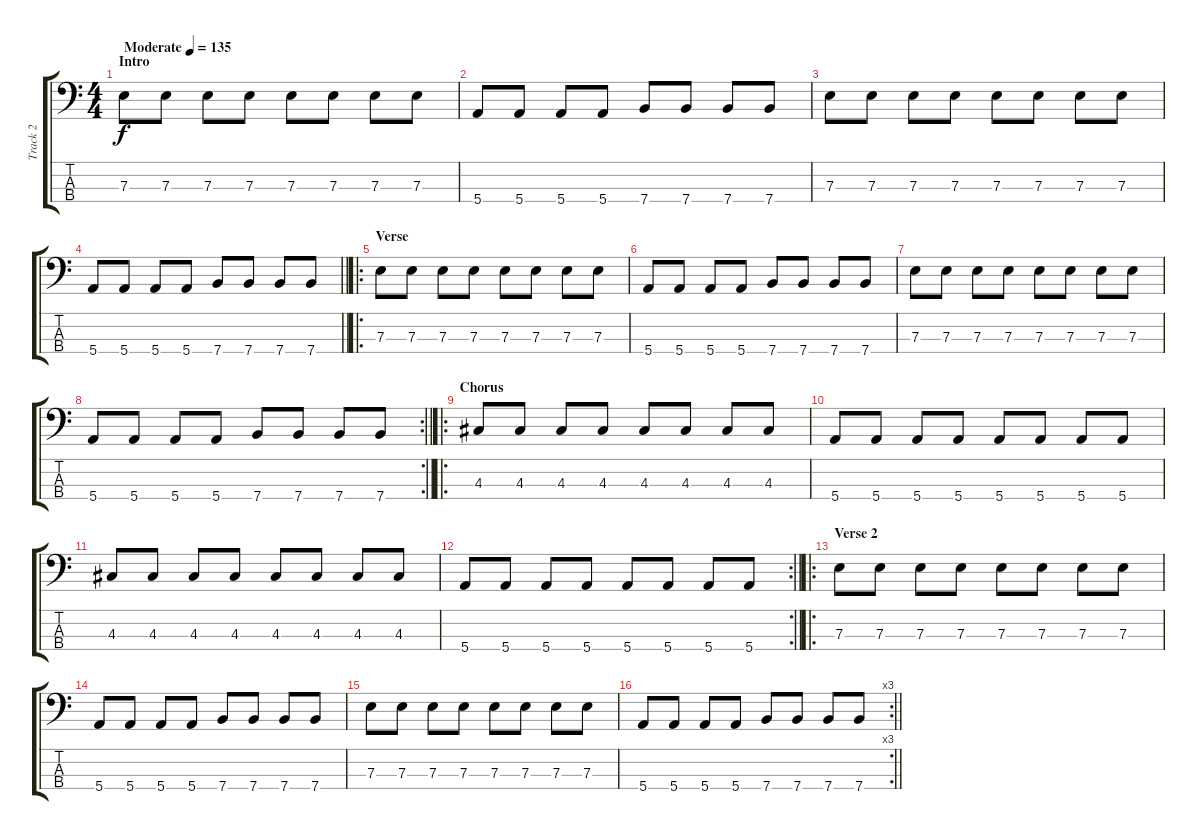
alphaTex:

\track ("Track 2" "Track 2") {instrument electricbasspick}
\staff {score tabs}
\tuning (G2 D2 A1 E1) {hide}
\ts (4 4)
\section ("" "Intro")
\tempo (135 "Moderate")
\clef f4
\ks c
7.3.8{dy f instrument electricbasspick} 7.3.8 7.3.8 7.3.8 7.3.8 7.3.8 7.3.8 7.3.8 |
5.4.8 5.4.8 5.4.8 5.4.8 7.4.8 7.4.8 7.4.8 7.4.8 |
7.3.8 7.3.8 7.3.8 7.3.8 7.3.8 7.3.8 7.3.8 7.3.8 |
\barLineRight lightlight
5.4.8 5.4.8 5.4.8 5.4.8 7.4.8 7.4.8 7.4.8 7.4.8 |
\ro
\section ("" "Verse")
7.3.8 7.3.8 7.3.8 7.3.8 7.3.8 7.3.8 7.3.8 7.3.8 |
5.4.8 5.4.8 5.4.8 5.4.8 7.4.8 7.4.8 7.4.8 7.4.8 |
7.3.8 7.3.8 7.3.8 7.3.8 7.3.8 7.3.8 7.3.8 7.3.8 |
\rc 2
\barLineRight lightlight
5.4.8 5.4.8 5.4.8 5.4.8 7.4.8 7.4.8 7.4.8 7.4.8 |
\ro
\section ("" "Chorus")
4.3.8 4.3.8 4.3.8 4.3.8 4.3.8 4.3.8 4.3.8 4.3.8 |
5.4.8 5.4.8 5.4.8 5.4.8 5.4.8 5.4.8 5.4.8 5.4.8 |
4.3.8 4.3.8 4.3.8 4.3.8 4.3.8 4.3.8 4.3.8 4.3.8 |
\rc 2
\barLineRight lightlight
5.4.8 5.4.8 5.4.8 5.4.8 5.4.8 5.4.8 5.4.8 5.4.8 |
\ro
\section ("" "Verse 2")
7.3.8 7.3.8 7.3.8 7.3.8 7.3.8 7.3.8 7.3.8 7.3.8 |
5.4.8 5.4.8 5.4.8 5.4.8 7.4.8 7.4.8 7.4.8 7.4.8 |
7.3.8 7.3.8 7.3.8 7.3.8 7.3.8 7.3.8 7.3.8 7.3.8 |
\rc 3
\barLineRight lightlight
5.4.8 5.4.8 5.4.8 5.4.8 7.4.8 7.4.8 7.4.8 7.4.8
